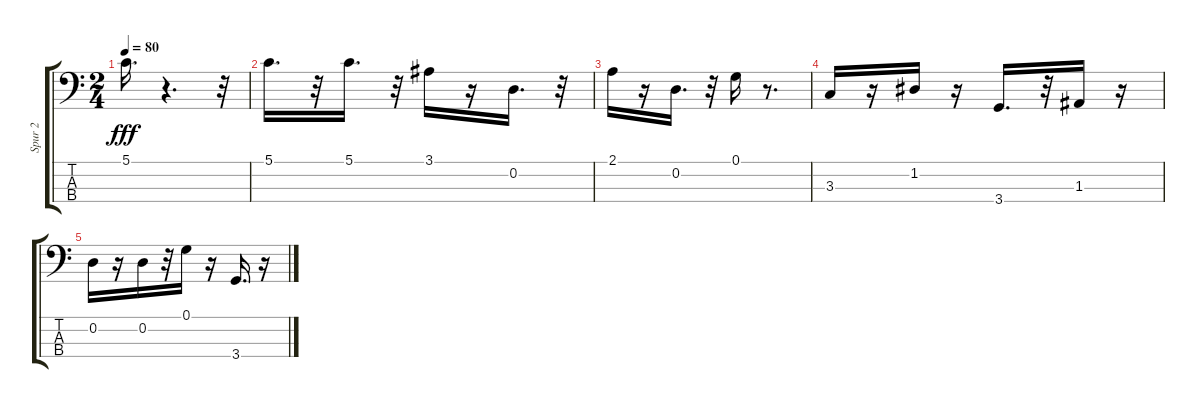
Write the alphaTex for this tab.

\track ("Spur 2" "Spur 2") {instrument acousticbass}
\staff {score tabs}
\tuning (G2 D2 A1 E1) {hide}
\ts (2 4)
\tempo 80
\clef f4
\ks c
5.1.16{d dy fff} r.4{d} r.32 |
5.1.16{d} r.32 5.1.16{d} r.32 3.1.16 r.16 0.2.16{d} r.32 |
2.1.16 r.16 0.2.16{d} r.32 0.1.16 r.8{d} |
3.3.16 r.16 1.2.16 r.16 3.4.16{d} r.32 1.3.16 r.16 |
0.2.16 r.16 0.2.16 r.32 0.1.16 r.16 3.4.16{d} r.16
